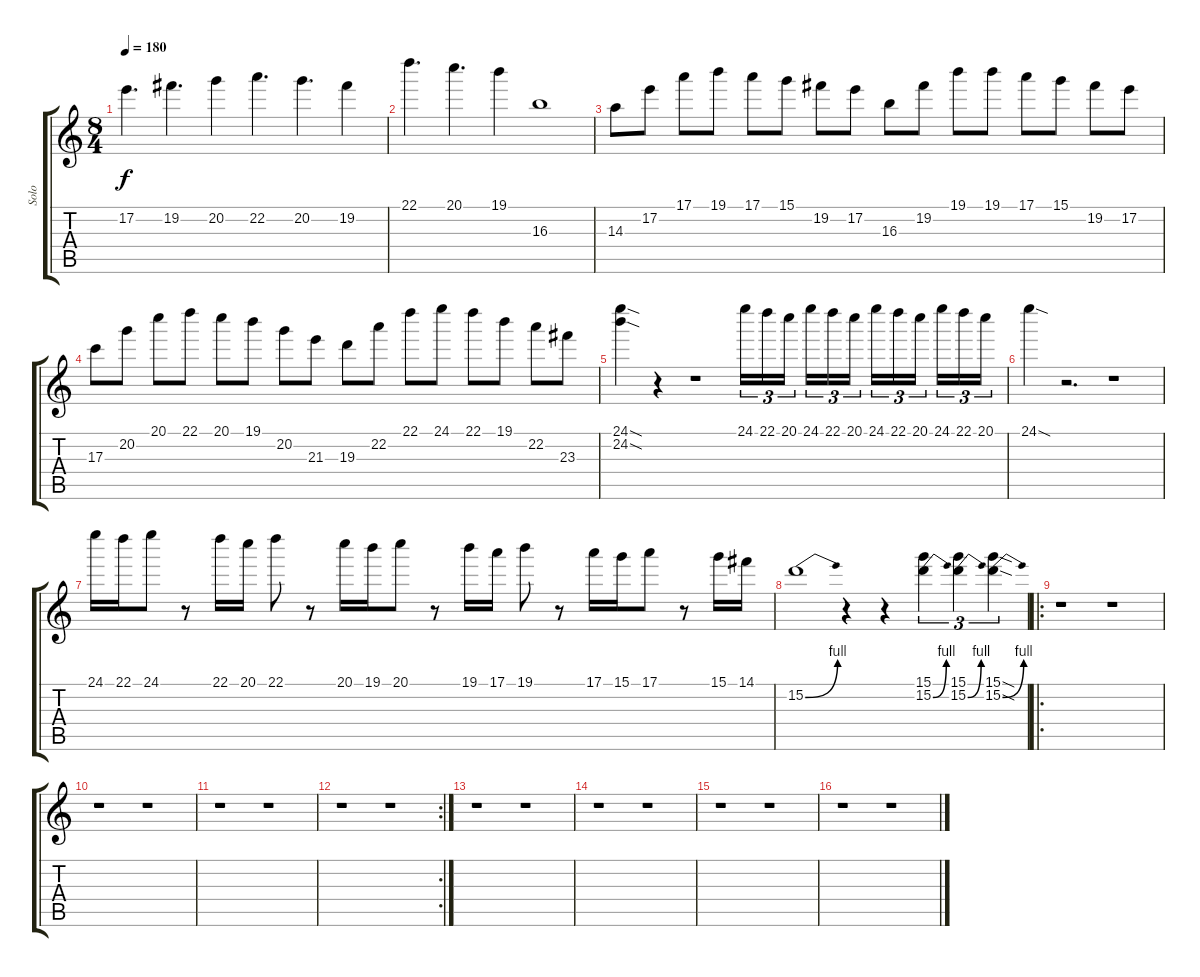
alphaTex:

\track ("Solo" "Solo") {instrument distortionguitar}
\staff {score tabs}
\tuning (E4 B3 G3 D3 A2 E2) {hide}
\ts (8 4)
\tempo 180
\clef g2
\ks c
17.2.4{d dy f} 19.2.4{d} 20.2.4 22.2.4{d} 20.2.4{d} 19.2.4 |
22.1.4{d} 20.1.4{d} 19.1.4 16.3.1 |
14.3.8 17.2.8 17.1.8 19.1.8 17.1.8 15.1.8 19.2.8 17.2.8 16.3.8 19.2.8 19.1.8 19.1.8 17.1.8 15.1.8 19.2.8 17.2.8 |
17.3.8 20.2.8 20.1.8 22.1.8 20.1.8 19.1.8 20.2.8 21.3.8 19.3.8 22.2.8 22.1.8 24.1.8 22.1.8 19.1.8 22.2.8 23.3.8 |
(24.1{sod} 24.2{sod}).4 r.4 r.1 24.1.16{tu (3 2)} 22.1.16{tu (3 2)} 20.1.16{tu (3 2) beam splitsecondary} 24.1.16{tu (3 2)} 22.1.16{tu (3 2)} 20.1.16{tu (3 2)} 24.1.16{tu (3 2)} 22.1.16{tu (3 2)} 20.1.16{tu (3 2) beam splitsecondary} 24.1.16{tu (3 2)} 22.1.16{tu (3 2)} 20.1.16{tu (3 2)} |
24.1{sod}.4 r.2{d} r.1 |
24.1.16 22.1.16 24.1.8 r.8 22.1.16 20.1.16 22.1.8 r.8 20.1.16 19.1.16 20.1.8 r.8 19.1.16 17.1.16 19.1.8 r.8 17.1.16 15.1.16 17.1.8 r.8 15.1.16 14.1.16 |
15.2{be (bend 0 0 60 4)}.1 r.4 r.4 (15.1 15.2{be (bend 0 0 60 4)}).4{tu (3 2)} (15.1 15.2{be (bend 0 0 60 4)}).4{tu (3 2)} (15.1{sod} 15.2{be (bend 0 0 60 4) sod}).4{tu (3 2)} |
\ro
r.1 r.1 |
r.1 r.1 |
r.1 r.1 |
\rc 2
r.1 r.1 |
r.1 r.1 |
r.1 r.1 |
r.1 r.1 |
r.1 r.1
